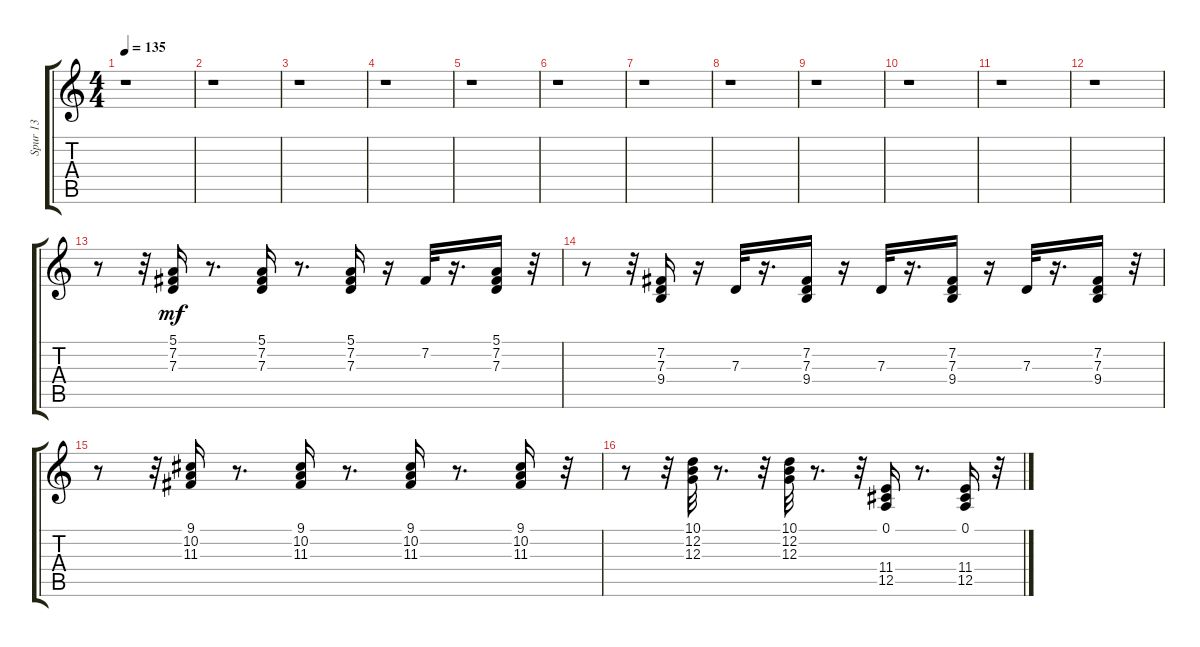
\track ("Spur 13" "Spur 13") {instrument lead8bassandlead}
\staff {score tabs}
\tuning (E4 B3 G3 D3 A2 E2) {hide}
\ts (4 4)
\tempo 135
\clef g2
\ks c
r.1{dy mf} |
r.1 |
r.1 |
r.1 |
r.1 |
r.1 |
r.1 |
r.1 |
r.1 |
r.1 |
r.1 |
r.1 |
r.8 r.32 (5.1 7.2 7.3).16 r.8{d} (5.1 7.2 7.3).16 r.8{d} (5.1 7.2 7.3).16 r.16 7.2.32 r.16{d} (5.1 7.2 7.3).16 r.32 |
r.8 r.32 (7.2 7.3 9.4).16 r.16 7.3.32 r.16{d} (7.2 7.3 9.4).16 r.16 7.3.32 r.16{d} (7.2 7.3 9.4).16 r.16 7.3.32 r.16{d} (7.2 7.3 9.4).16 r.32 |
r.8 r.32 (9.1 10.2 11.3).16 r.8{d} (9.1 10.2 11.3).16 r.8{d} (9.1 10.2 11.3).16 r.8{d} (9.1 10.2 11.3).16 r.32 |
r.8 r.32 (10.1 12.2 12.3).32 r.8{d} r.32 (10.1 12.2 12.3).32 r.8{d} r.32 (0.1 11.4 12.5).16 r.8{d} (0.1 11.4 12.5).16 r.32
